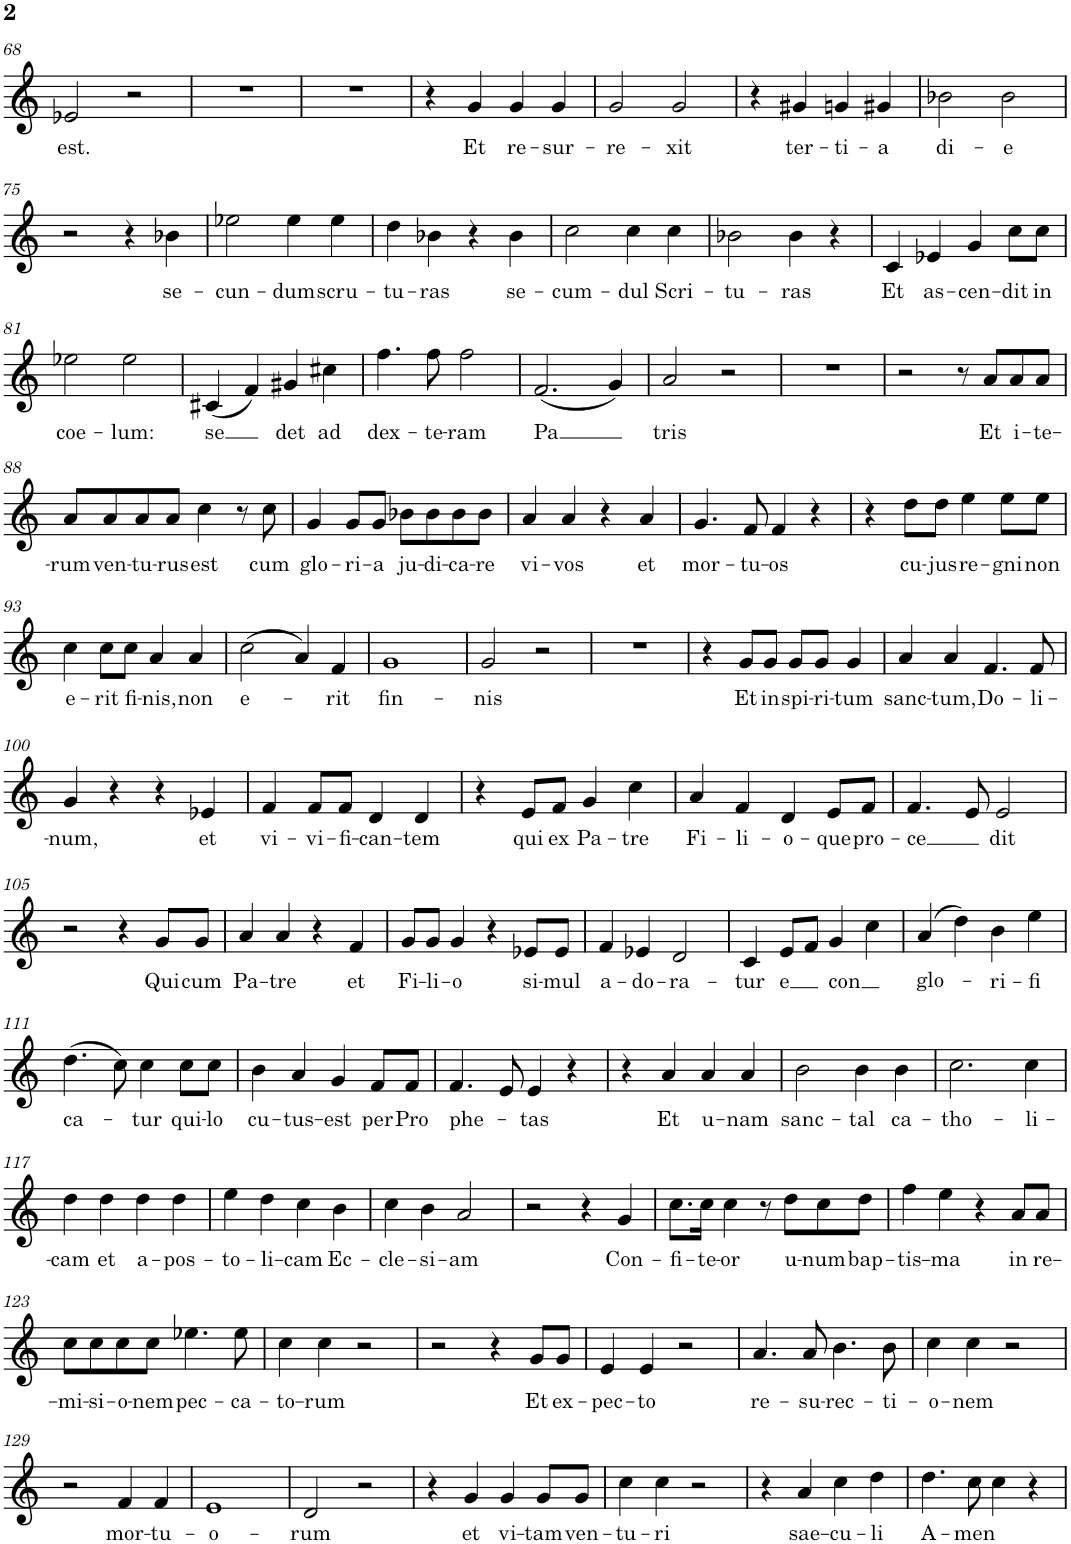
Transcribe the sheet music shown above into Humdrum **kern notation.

**kern	**text
*part1	*part1
*staff1	*staff1
*I"Soprano	*
*I'Sop.	*
!!LO:PB:g=z
*clefG2	*
*k[]	*
*M4/4	*
=68	=68
!	!LO:LY:b
2e-X/	est.
2r	.
=69	=69
1r	.
=70	=70
1r	.
=71	=71
4r	.
!	!LO:LY:b
4g/	Et
!	!LO:LY:b
4g/	re-
!	!LO:LY:b
4g/	-sur-
=72	=72
!	!LO:LY:b
2g/	-re-
!	!LO:LY:b
2g/	-xit
=73	=73
4r	.
!	!LO:LY:b
4g#X/	ter-
!	!LO:LY:b
4gn/	-ti-
!	!LO:LY:b
4g#X/	-a
=74	=74
!	!LO:LY:b
2b-X\	di-
!	!LO:LY:b
2b-\	-e
!!LO:LB:g=z
=75	=75
2r	.
4r	.
!	!LO:LY:b
4b-X\	se-
=76	=76
!	!LO:LY:b
2ee-X\	-cun-
!	!LO:LY:b
4ee-\	-dum
!	!LO:LY:b
4ee-\	scru-
=77	=77
!	!LO:LY:b
4dd\	-tu-
!	!LO:LY:b
4b-X\	-ras
4r	.
!	!LO:LY:b
4b-\	se-
=78	=78
!	!LO:LY:b
2cc\	-cum-
!	!LO:LY:b
4cc\	-dul
!	!LO:LY:b
4cc\	Scri-
=79	=79
!	!LO:LY:b
2b-X\	-tu-
!	!LO:LY:b
4b-\	-ras
4r	.
=80	=80
!	!LO:LY:b
4c/	Et
!	!LO:LY:b
4e-X/	as-
!	!LO:LY:b
4g/	-cen-
!	!LO:LY:b
8cc\L	-dit
!	!LO:LY:b
8cc\J	in
!!LO:LB:g=z
=81	=81
!	!LO:LY:b
2ee-X\	coe-
!	!LO:LY:b
2ee-\	-lum:
=82	=82
!	!LO:LY:b
(4c#X/	se
4f/)	.
!	!LO:LY:b
4g#X/	det
!	!LO:LY:b
4cc#X\	ad
=83	=83
!	!LO:LY:b
4.ff\	dex-
!	!LO:LY:b
8ff\	-te-
!	!LO:LY:b
2ff\	-ram
=84	=84
!	!LO:LY:b
(2.f/	Pa
4g/)	.
=85	=85
!	!LO:LY:b
2a/	tris
2r	.
=86	=86
1r	.
=87	=87
2r	.
8r	.
!	!LO:LY:b
8a/L	Et
!	!LO:LY:b
8a/	i-
!	!LO:LY:b
8a/J	-te-
!!LO:LB:g=z
=88	=88
!	!LO:LY:b
8a/L	-rum
!	!LO:LY:b
8a/	ven-
!	!LO:LY:b
8a/	-tu-
!	!LO:LY:b
8a/J	-rus
!	!LO:LY:b
4cc\	est
8r	.
!	!LO:LY:b
8cc\	cum
=89	=89
!	!LO:LY:b
4g/	glo-
!	!LO:LY:b
8g/L	-ri-
!	!LO:LY:b
8g/J	-a
!	!LO:LY:b
8b-X\L	ju-
!	!LO:LY:b
8b-\	-di-
!	!LO:LY:b
8b-\	-ca-
!	!LO:LY:b
8b-\J	-re
=90	=90
!	!LO:LY:b
4a/	vi-
!	!LO:LY:b
4a/	-vos
4r	.
!	!LO:LY:b
4a/	et
=91	=91
!	!LO:LY:b
4.g/	mor-
!	!LO:LY:b
8f/	-tu-
!	!LO:LY:b
4f/	-os
4r	.
=92	=92
4r	.
!	!LO:LY:b
8dd\L	cu-
!	!LO:LY:b
8dd\J	-jus
!	!LO:LY:b
4ee\	re-
!	!LO:LY:b
8ee\L	-gni
!	!LO:LY:b
8ee\J	non
!!LO:LB:g=z
=93	=93
!	!LO:LY:b
4cc\	e-
!	!LO:LY:b
8cc\L	-rit
!	!LO:LY:b
8cc\J	fi-
!	!LO:LY:b
4a/	-nis,
!	!LO:LY:b
4a/	non
=94	=94
!	!LO:LY:b
(2cc\	e-
4a/)	.
!	!LO:LY:b
4f/	-rit
=95	=95
!	!LO:LY:b
1g	fin-
=96	=96
!	!LO:LY:b
2g/	-nis
2r	.
=97	=97
1r	.
=98	=98
4r	.
!	!LO:LY:b
8g/L	Et
!	!LO:LY:b
8g/J	in
!	!LO:LY:b
8g/L	spi-
!	!LO:LY:b
8g/J	-ri-
!	!LO:LY:b
4g/	-tum
=99	=99
!	!LO:LY:b
4a/	sanc-
!	!LO:LY:b
4a/	-tum,
!	!LO:LY:b
4.f/	Do-
!	!LO:LY:b
8f/	-li-
!!LO:LB:g=z
=100	=100
!	!LO:LY:b
4g/	-num,
4r	.
4r	.
!	!LO:LY:b
4e-X/	et
=101	=101
!	!LO:LY:b
4f/	vi-
!	!LO:LY:b
8f/L	-vi-
!	!LO:LY:b
8f/J	-fi-
!	!LO:LY:b
4d/	-can-
!	!LO:LY:b
4d/	-tem
=102	=102
4r	.
!	!LO:LY:b
8e/L	qui
!	!LO:LY:b
8f/J	ex
!	!LO:LY:b
4g/	Pa-
!	!LO:LY:b
4cc\	-tre
=103	=103
!	!LO:LY:b
4a/	Fi-
!	!LO:LY:b
4f/	-li-
!	!LO:LY:b
4d/	-o-
!	!LO:LY:b
8e/L	-que
!	!LO:LY:b
8f/J	pro-
=104	=104
!	!LO:LY:b
4.f/	-ce
8e/	.
!	!LO:LY:b
2e/	dit
!!LO:LB:g=z
=105	=105
2r	.
4r	.
!	!LO:LY:b
8g/L	Qui
!	!LO:LY:b
8g/J	cum
=106	=106
!	!LO:LY:b
4a/	Pa-
!	!LO:LY:b
4a/	-tre
4r	.
!	!LO:LY:b
4f/	et
=107	=107
!	!LO:LY:b
8g/L	Fi-
!	!LO:LY:b
8g/J	-li-
!	!LO:LY:b
4g/	-o
4r	.
!	!LO:LY:b
8e-X/L	si-
!	!LO:LY:b
8e-/J	-mul
=108	=108
!	!LO:LY:b
4f/	a-
!	!LO:LY:b
4e-X/	-do-
!	!LO:LY:b
2d/	-ra-
=109	=109
!	!LO:LY:b
4c/	-tur
!	!LO:LY:b
8e/L	e
8f/J	.
!	!LO:LY:b
4g/	con
4cc\	.
=110	=110
!	!LO:LY:b
(4a/	glo-
4dd\)	.
!	!LO:LY:b
4b\	-ri-
!	!LO:LY:b
4ee\	-fi
!!LO:LB:g=z
=111	=111
!	!LO:LY:b
(4.dd\	-ca-
8cc\)	.
!	!LO:LY:b
4cc\	-tur
!	!LO:LY:b
8cc\L	qui-
!	!LO:LY:b
8cc\J	-lo
=112	=112
!	!LO:LY:b
4b\	-cu-
!	!LO:LY:b
4a/	-tus-
!	!LO:LY:b
4g/	-est
!	!LO:LY:b
8f/L	per
!	!LO:LY:b
8f/J	Pro
=113	=113
!	!LO:LY:b
4.f/	-phe-
8e/	.
!	!LO:LY:b
4e/	-tas
4r	.
=114	=114
4r	.
!	!LO:LY:b
4a/	Et
!	!LO:LY:b
4a/	u-
!	!LO:LY:b
4a/	-nam
=115	=115
!	!LO:LY:b
2b\	sanc-
!	!LO:LY:b
4b\	-tal
!	!LO:LY:b
4b\	ca-
=116	=116
!	!LO:LY:b
2.cc\	-tho-
!	!LO:LY:b
4cc\	-li-
!!LO:LB:g=z
=117	=117
!	!LO:LY:b
4dd\	-cam
!	!LO:LY:b
4dd\	et
!	!LO:LY:b
4dd\	a-
!	!LO:LY:b
4dd\	-pos-
=118	=118
!	!LO:LY:b
4ee\	-to-
!	!LO:LY:b
4dd\	-li-
!	!LO:LY:b
4cc\	-cam
!	!LO:LY:b
4b\	Ec-
=119	=119
!	!LO:LY:b
4cc\	-cle-
!	!LO:LY:b
4b\	-si-
!	!LO:LY:b
2a/	-am
=120	=120
2r	.
4r	.
!	!LO:LY:b
4g/	Con-
=121	=121
!	!LO:LY:b
8.cc\L	-fi-
!	!LO:LY:b
16cc\Jk	-te-
!	!LO:LY:b
4cc\	-or
8r	.
!	!LO:LY:b
8dd\L	u-
!	!LO:LY:b
8cc\	-num
!	!LO:LY:b
8dd\J	bap-
=122	=122
!	!LO:LY:b
4ff\	-tis-
!	!LO:LY:b
4ee\	-ma
4r	.
!	!LO:LY:b
8a/L	in
!	!LO:LY:b
8a/J	re-
!!LO:LB:g=z
=123	=123
!	!LO:LY:b
8cc\L	-mi-
!	!LO:LY:b
8cc\	-si-
!	!LO:LY:b
8cc\	-o-
!	!LO:LY:b
8cc\J	-nem
!	!LO:LY:b
4.ee-X\	pec-
!	!LO:LY:b
8ee-\	-ca-
=124	=124
!	!LO:LY:b
4cc\	-to-
!	!LO:LY:b
4cc\	-rum
2r	.
=125	=125
2r	.
4r	.
!	!LO:LY:b
8g/L	Et
!	!LO:LY:b
8g/J	ex-
=126	=126
!	!LO:LY:b
4e/	-pec-
!	!LO:LY:b
4e/	-to
2r	.
=127	=127
!	!LO:LY:b
4.a/	re-
!	!LO:LY:b
8a/	-su-
!	!LO:LY:b
4.b\	-rec-
!	!LO:LY:b
8b\	-ti-
=128	=128
!	!LO:LY:b
4cc\	-o-
!	!LO:LY:b
4cc\	-nem
2r	.
!!LO:LB:g=z
=129	=129
2r	.
!	!LO:LY:b
4f/	mor-
!	!LO:LY:b
4f/	-tu-
=130	=130
!	!LO:LY:b
1e	-o-
=131	=131
!	!LO:LY:b
2d/	-rum
2r	.
=132	=132
4r	.
!	!LO:LY:b
4g/	et
!	!LO:LY:b
4g/	vi-
!	!LO:LY:b
8g/L	-tam
!	!LO:LY:b
8g/J	ven-
=133	=133
!	!LO:LY:b
4cc\	-tu-
!	!LO:LY:b
4cc\	-ri
2r	.
=134	=134
4r	.
!	!LO:LY:b
4a/	sae-
!	!LO:LY:b
4cc\	-cu-
!	!LO:LY:b
4dd\	-li
=135	=135
!	!LO:LY:b
4.dd\	A-
!	!LO:LY:b
8cc\	-men
4cc\	.
4r	.
=	=
*-	*-
